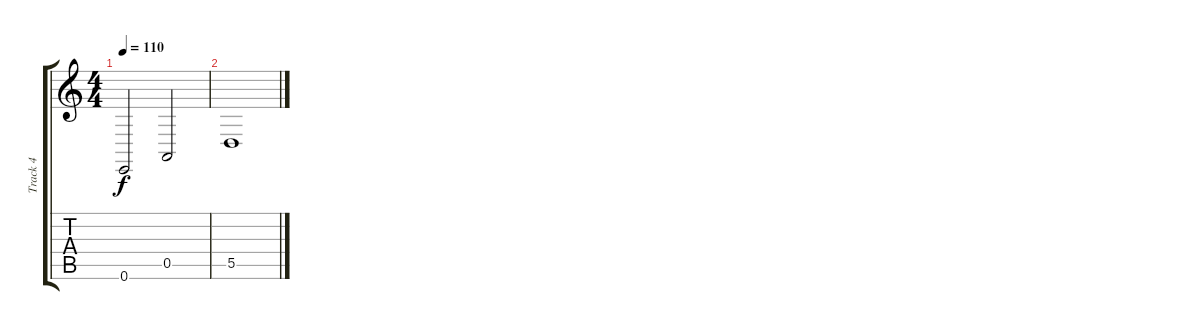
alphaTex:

\track ("Track 4" "Track 4") {instrument viola}
\staff {score tabs}
\tuning (E4 B3 G3 D3 A2 E2) {hide}
\ts (4 4)
\tempo 110
\clef g2
\ks c
0.6.2{dy f} 0.5.2 |
5.5.1
